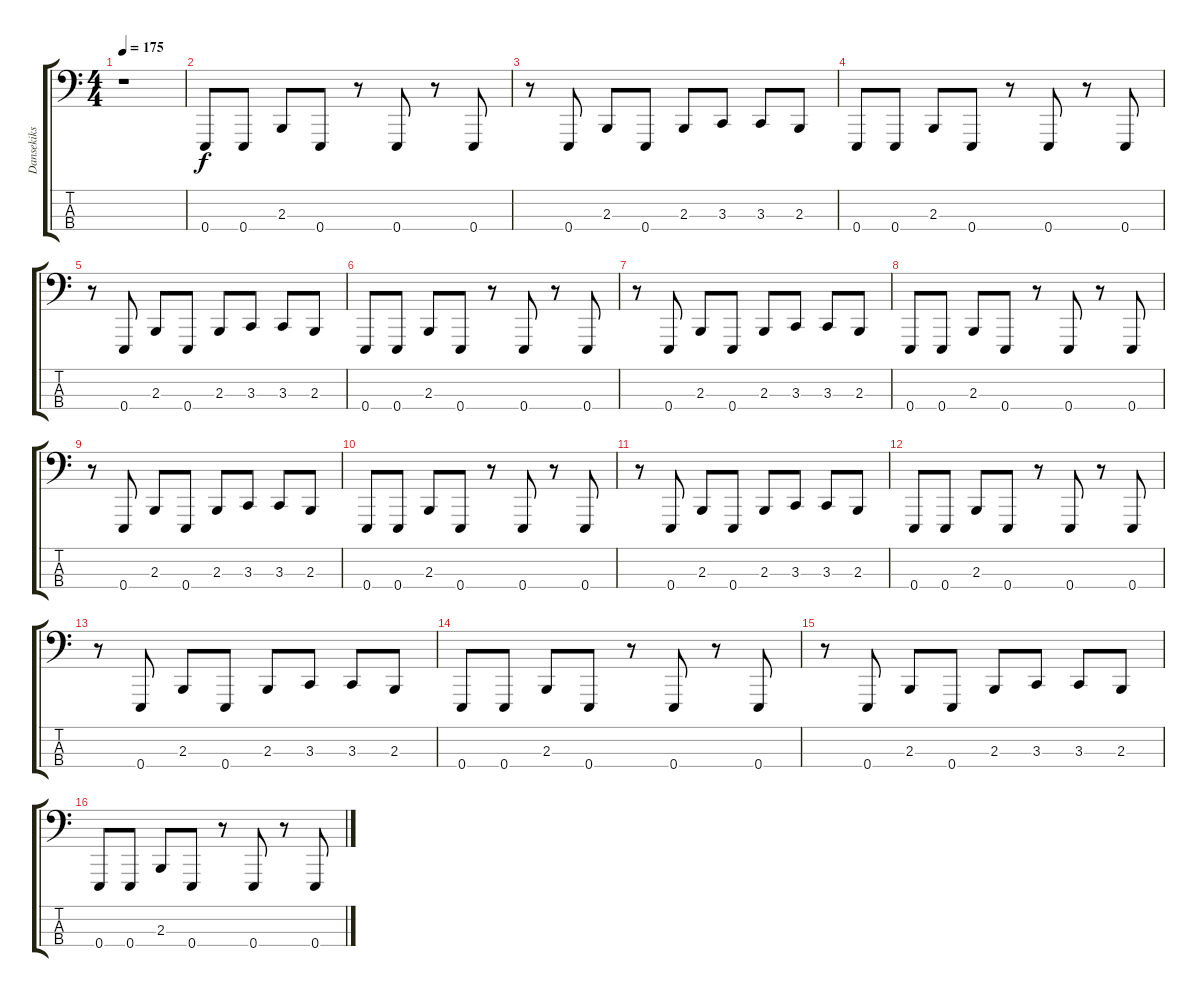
\track ("Dansekiks" "Dansekiks") {instrument synthstrings1}
\staff {score tabs}
\tuning (G2 D2 A1 E1) {hide}
\ts (4 4)
\tempo 175
\clef f4
\ks c
r.1{dy f} |
0.4.8 0.4.8 2.3.8 0.4.8 r.8 0.4.8 r.8 0.4.8 |
r.8 0.4.8 2.3.8 0.4.8 2.3.8 3.3.8 3.3.8 2.3.8 |
0.4.8 0.4.8 2.3.8 0.4.8 r.8 0.4.8 r.8 0.4.8 |
r.8 0.4.8 2.3.8 0.4.8 2.3.8 3.3.8 3.3.8 2.3.8 |
0.4.8 0.4.8 2.3.8 0.4.8 r.8 0.4.8 r.8 0.4.8 |
r.8 0.4.8 2.3.8 0.4.8 2.3.8 3.3.8 3.3.8 2.3.8 |
0.4.8 0.4.8 2.3.8 0.4.8 r.8 0.4.8 r.8 0.4.8 |
r.8 0.4.8 2.3.8 0.4.8 2.3.8 3.3.8 3.3.8 2.3.8 |
0.4.8 0.4.8 2.3.8 0.4.8 r.8 0.4.8 r.8 0.4.8 |
r.8 0.4.8 2.3.8 0.4.8 2.3.8 3.3.8 3.3.8 2.3.8 |
0.4.8 0.4.8 2.3.8 0.4.8 r.8 0.4.8 r.8 0.4.8 |
r.8 0.4.8 2.3.8 0.4.8 2.3.8 3.3.8 3.3.8 2.3.8 |
0.4.8 0.4.8 2.3.8 0.4.8 r.8 0.4.8 r.8 0.4.8 |
r.8 0.4.8 2.3.8 0.4.8 2.3.8 3.3.8 3.3.8 2.3.8 |
0.4.8 0.4.8 2.3.8 0.4.8 r.8 0.4.8 r.8 0.4.8
